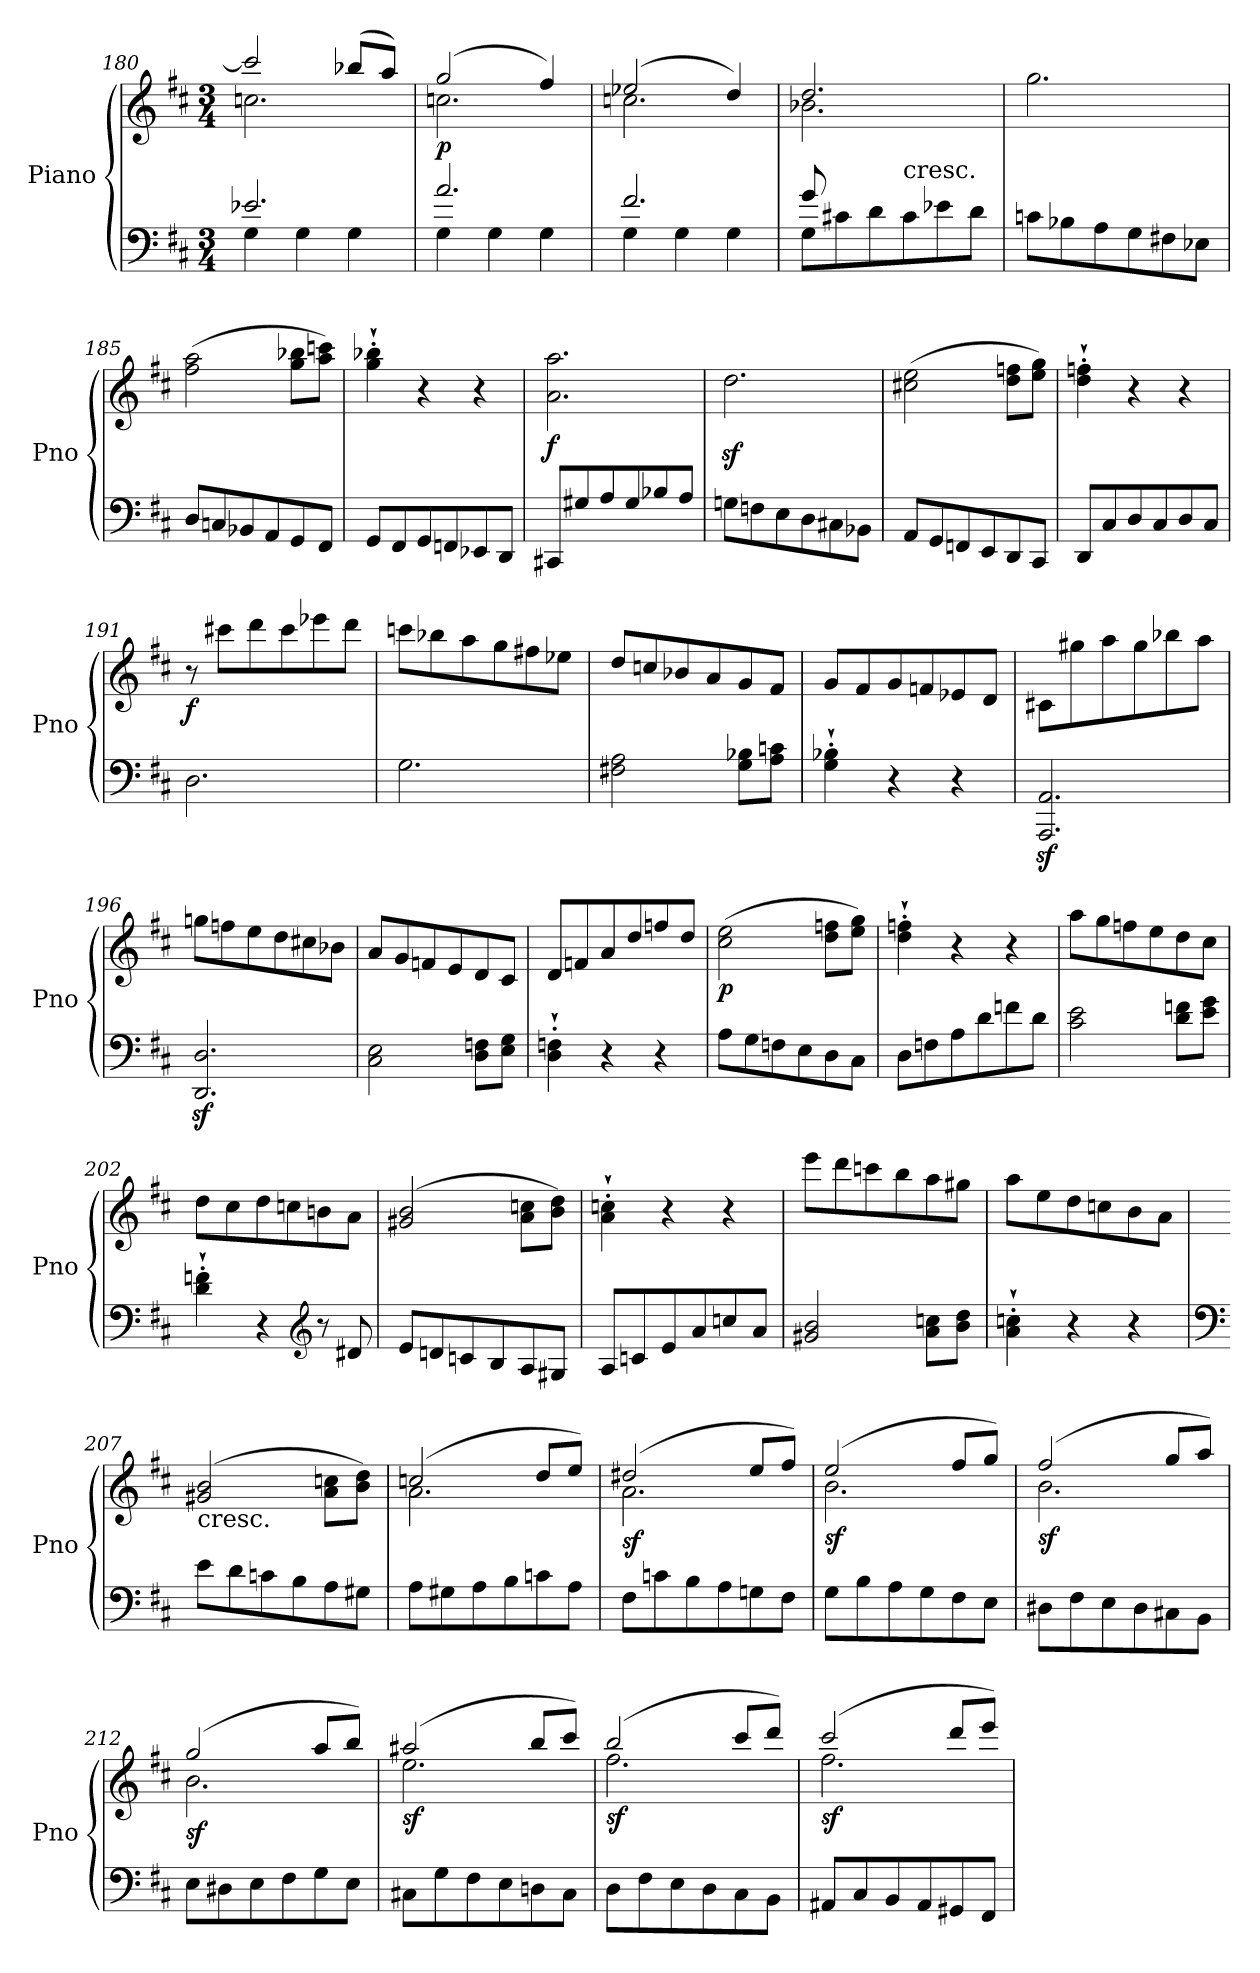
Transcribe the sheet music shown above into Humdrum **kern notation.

**kern	**kern	**dynam
*part1	*part1	*part1
*staff2	*staff1	*staff1/2
*I"Piano	*	*
*I'Pno	*	*
*clefF4	*clefG2	*
*k[f#c#]	*k[f#c#]	*
*D:	*D:	*
*M3/4	*M3/4	*
=180	=180	=180
*^	*^	*
2.e-X/	4G\	2ccc/]	2.ccn\	.
.	4G\	.	.	.
.	4G\	(>8bb-X/L	.	.
.	.	8aa/J)	.	.
=181	=181	=181	=181	=181
!	!	!	!	!LO:DY:b
2.a/	4G\	(>2gg/	2.ccn\	p
.	4G\	.	.	.
.	4G\	4ff#/)	.	.
=182	=182	=182	=182	=182
2.f#/	4G\	(>2ee-X/	2.ccn\	.
.	4G\	.	.	.
.	4G\	4dd/)	.	.
=183	=183	=183	=183	=183
8G\L	8g/	2.dd/	2.b-X\	.
8c#X\	2ryy	.	.	.
8d\	.	.	.	.
!LO:TX:a:t=cresc.	!	!	!	!
8c#\	.	.	.	.
8e-X\	.	.	.	.
8d\J	8ryy	.	.	.
*v	*v	*	*	*
*	*v	*v	*
!!LO:PB:g=z
=184	=184	=184
8cn\L	2.gg\	.
8B-X\	.	.
8A\	.	.
8G\	.	.
8F#X\	.	.
8E-X\J	.	.
=185	=185	=185
8D/L	(>2ff#\ 2aa\	.
8Cn/	.	.
8BB-X/	.	.
8AA/	.	.
8GG/	8gg\ 8bb-X\L	.
8FF#/J	8aa\ 8cccn\J)	.
=186	=186	=186
8GG/L	4gg\'` 4bb-X\'`	.
8FF#/	.	.
8GG/	4r	.
8FFn/	.	.
8EE-X/	4r	.
8DD/J	.	.
=187	=187	=187
!	!	!LO:DY:b
8CC#X/L	2.a\ 2.aa\	f
8G#X/	.	.
8A/	.	.
8G#/	.	.
8B-X/	.	.
8A/J	.	.
=188	=188	=188
8Gn\L	2.ddz<\	.
8Fn\	.	.
8E\	.	.
8D\	.	.
8C#X\	.	.
8BB-X\J	.	.
!!LO:LB:g=z
=189	=189	=189
8AA/L	(>2cc#X\ 2ee\	.
8GG/	.	.
8FFn/	.	.
8EE/	.	.
8DD/	8dd\ 8ffn\L	.
8CC#/J	8ee\ 8gg\J)	.
=190	=190	=190
8DD/L	4dd\'` 4ffn\'`	.
8C#/	.	.
8D/	4r	.
8C#/	.	.
8D/	4r	.
8C#/J	.	.
=191	=191	=191
!	!	!LO:DY:b
2.D\	8r	f
.	8ccc#X\L	.
.	8ddd\	.
.	8ccc#\	.
.	8eee-X\	.
.	8ddd\J	.
=192	=192	=192
2.G\	8cccn\L	.
.	8bb-X\	.
.	8aa\	.
.	8gg\	.
.	8ff#X\	.
.	8ee-X\J	.
=193	=193	=193
2F#X\ 2A\	8dd/L	.
.	8ccn/	.
.	8b-X/	.
.	8a/	.
8G\ 8B-X\L	8g/	.
8A\ 8cn\J	8f#/J	.
!!LO:LB:g=z
=194	=194	=194
4G\'` 4B-X\'`	8g/L	.
.	8f#/	.
4r	8g/	.
.	8fn/	.
4r	8e-X/	.
.	8d/J	.
=195	=195	=195
2.AAA/z< 2.AA/z<	8c#X\L	.
.	8gg#X\	.
.	8aa\	.
.	8gg#\	.
.	8bb-X\	.
.	8aa\J	.
=196	=196	=196
2.DD/z< 2.D/z<	8ggn\L	.
.	8ffn\	.
.	8ee\	.
.	8dd\	.
.	8cc#X\	.
.	8b-X\J	.
=197	=197	=197
2C#\ 2E\	8a/L	.
.	8g/	.
.	8fn/	.
.	8e/	.
8D\ 8Fn\L	8d/	.
8E\ 8G\J	8c#/J	.
=198	=198	=198
4D\'` 4Fn\'`	8d/L	.
.	8fn/	.
4r	8a/	.
.	8dd/	.
4r	8ffn/	.
.	8dd/J	.
!!LO:LB:g=z
=199	=199	=199
!	!	!LO:DY:b
8A\L	(>2cc#\ 2ee\	p
8G\	.	.
8Fn\	.	.
8E\	.	.
8D\	8dd\ 8ffn\L	.
8C#\J	8ee\ 8gg\J)	.
=200	=200	=200
8D\L	4dd\'` 4ffn\'`	.
8Fn\	.	.
8A\	4r	.
8d\	.	.
8fn\	4r	.
8d\J	.	.
=201	=201	=201
2c#\ 2e\	8aa\L	.
.	8gg\	.
.	8ffn\	.
.	8ee\	.
8d\ 8fn\L	8dd\	.
8e\ 8g\J	8cc#\J	.
=202	=202	=202
4d\'` 4fn\'`	8dd\L	.
.	8cc#\	.
4r	8dd\	.
.	8ccn\	.
*clefG2	*	*
8r	8bn\	.
8d#X/	8a\J	.
=203	=203	=203
8e/L	(>2g#X/ 2b/	.
8dn/	.	.
8cn/	.	.
8B/	.	.
8A/	8a\ 8ccn\L	.
8G#X/J	8b\ 8dd\J)	.
!!LO:LB:g=z
=204	=204	=204
8A/L	4a\'` 4ccn\'`	.
8cn/	.	.
8e/	4r	.
8a/	.	.
8ccn/	4r	.
8a/J	.	.
=205	=205	=205
2g#X/ 2b/	8eee\L	.
.	8ddd\	.
.	8cccn\	.
.	8bb\	.
8a\ 8ccn\L	8aa\	.
8b\ 8dd\J	8gg#X\J	.
=206	=206	=206
4a\'` 4ccn\'`	8aa\L	.
.	8ee\	.
4r	8dd\	.
.	8ccn\	.
4r	8b\	.
.	8a\J	.
=207	=207	=207
*clefF4	*	*
!	!LO:TX:b:t=cresc.	!
8e\L	(>2g#X/ 2b/	.
8d\	.	.
8cn\	.	.
8B\	.	.
8A\	8a\ 8ccn\L	.
8G#X\J	8b\ 8dd\J)	.
=208	=208	=208
*	*^	*
8A\L	(>2ccn/	2.a\	.
8G#X\	.	.	.
8A\	.	.	.
8B\	.	.	.
8cn\	8dd/L	.	.
8A\J	8ee/J)	.	.
!!LO:LB:g=z	!!
=209	=209	=209	=209
!	!	!	!LO:DY:b
8F#\L	(>2dd#X/	2.a\	sf
8cn\	.	.	.
8B\	.	.	.
8A\	.	.	.
8Gn\	8ee/L	.	.
8F#\J	8ff#/J)	.	.
=210	=210	=210	=210
!	!	!	!LO:DY:b
8G\L	(>2ee/	2.b\	sf
8B\	.	.	.
8A\	.	.	.
8G\	.	.	.
8F#\	8ff#/L	.	.
8E\J	8gg/J)	.	.
=211	=211	=211	=211
!	!	!	!LO:DY:b
8D#X\L	(>2ff#/	2.b\	sf
8F#\	.	.	.
8E\	.	.	.
8D#\	.	.	.
8C#X\	8gg/L	.	.
8BB\J	8aa/J)	.	.
=212	=212	=212	=212
!	!	!	!LO:DY:b
8E\L	(>2gg/	2.b\	sf
8D#X\	.	.	.
8E\	.	.	.
8F#\	.	.	.
8G\	8aa/L	.	.
8E\J	8bb/J)	.	.
=213	=213	=213	=213
!	!	!	!LO:DY:b
8C#X\L	(>2aa#X/	2.ee\	sf
8G\	.	.	.
8F#\	.	.	.
8E\	.	.	.
8Dn\	8bb/L	.	.
8C#\J	8ccc#/J)	.	.
=214	=214	=214	=214
!	!	!	!LO:DY:b
8D\L	(>2bb/	2.ff#\	sf
8F#\	.	.	.
8E\	.	.	.
8D\	.	.	.
8C#\	8ccc#/L	.	.
8BB\J	8ddd/J)	.	.
!!LO:PB:g=z	!!
=215	=215	=215	=215
!	!	!	!LO:DY:b
8AA#X/L	(>2ccc#/	2.ff#\	sf
8C#/	.	.	.
8BB/	.	.	.
8AA#/	.	.	.
8GG#X/	8ddd/L	.	.
8FF#/J	8eee/J)	.	.
*	*v	*v	*
=	=	=
*-	*-	*-
